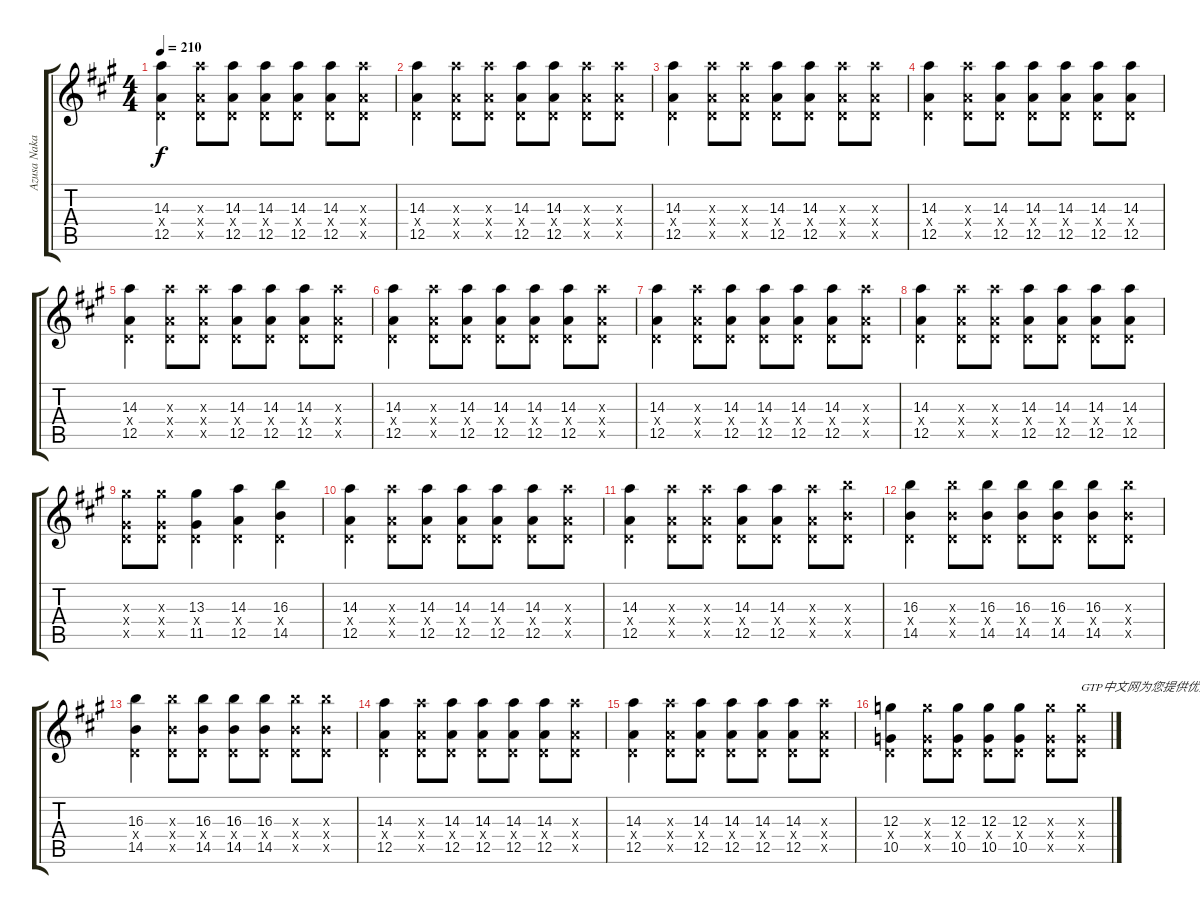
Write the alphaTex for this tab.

\track ("Azusa Nakano" "Azusa Naka") {instrument overdrivenguitar}
\staff {score tabs}
\tuning (E4 B3 G3 D3 A2 E2) {hide}
\ts (4 4)
\tempo 210
\clef g2
\ks a
(14.3 0.4{x} 12.5).4{dy f} (14.3{x} 0.4{x} 12.5{x}).8 (14.3 0.4{x} 12.5).8 (14.3 0.4{x} 12.5).8 (14.3 0.4{x} 12.5).8 (14.3 0.4{x} 12.5).8 (14.3{x} 0.4{x} 12.5{x}).8 |
(14.3 0.4{x} 12.5).4 (14.3{x} 0.4{x} 12.5{x}).8 (14.3{x} 0.4{x} 12.5{x}).8 (14.3 0.4{x} 12.5).8 (14.3 0.4{x} 12.5).8 (14.3{x} 0.4{x} 12.5{x}).8 (14.3{x} 0.4{x} 12.5{x}).8 |
(14.3 0.4{x} 12.5).4 (14.3{x} 0.4{x} 12.5{x}).8 (14.3{x} 0.4{x} 12.5{x}).8 (14.3 0.4{x} 12.5).8 (14.3 0.4{x} 12.5).8 (14.3{x} 0.4{x} 12.5{x}).8 (14.3{x} 0.4{x} 12.5{x}).8 |
(14.3 0.4{x} 12.5).4 (14.3{x} 0.4{x} 12.5{x}).8 (14.3 0.4{x} 12.5).8 (14.3 0.4{x} 12.5).8 (14.3 0.4{x} 12.5).8 (14.3 0.4{x} 12.5).8 (14.3 0.4{x} 12.5).8 |
(14.3 0.4{x} 12.5).4 (14.3{x} 0.4{x} 12.5{x}).8 (14.3{x} 0.4{x} 12.5{x}).8 (14.3 0.4{x} 12.5).8 (14.3 0.4{x} 12.5).8 (14.3 0.4{x} 12.5).8 (14.3{x} 0.4{x} 12.5{x}).8 |
(14.3 0.4{x} 12.5).4 (14.3{x} 0.4{x} 12.5{x}).8 (14.3 0.4{x} 12.5).8 (14.3 0.4{x} 12.5).8 (14.3 0.4{x} 12.5).8 (14.3 0.4{x} 12.5).8 (14.3{x} 0.4{x} 12.5{x}).8 |
(14.3 0.4{x} 12.5).4 (14.3{x} 0.4{x} 12.5{x}).8 (14.3 0.4{x} 12.5).8 (14.3 0.4{x} 12.5).8 (14.3 0.4{x} 12.5).8 (14.3 0.4{x} 12.5).8 (14.3{x} 0.4{x} 12.5{x}).8 |
(14.3 0.4{x} 12.5).4 (14.3{x} 0.4{x} 12.5{x}).8 (14.3{x} 0.4{x} 12.5{x}).8 (14.3 0.4{x} 12.5).8 (14.3 0.4{x} 12.5).8 (14.3 0.4{x} 12.5).8 (14.3 0.4{x} 12.5).8 |
(13.3{x} 0.4{x} 11.5{x}).8 (13.3{x} 0.4{x} 11.5{x}).8 (13.3 0.4{x} 11.5).4 (14.3 0.4{x} 12.5).4 (16.3 0.4{x} 14.5).4 |
(14.3 0.4{x} 12.5).4 (14.3{x} 0.4{x} 12.5{x}).8 (14.3 0.4{x} 12.5).8 (14.3 0.4{x} 12.5).8 (14.3 0.4{x} 12.5).8 (14.3 0.4{x} 12.5).8 (14.3{x} 0.4{x} 12.5{x}).8 |
(14.3 0.4{x} 12.5).4 (14.3{x} 0.4{x} 12.5{x}).8 (14.3{x} 0.4{x} 12.5{x}).8 (14.3 0.4{x} 12.5).8 (14.3 0.4{x} 12.5).8 (14.3{x} 0.4{x} 12.5{x}).8 (16.3{x} 0.4{x} 14.5{x}).8 |
(16.3 0.4{x} 14.5).4 (16.3{x} 0.4{x} 14.5{x}).8 (16.3 0.4{x} 14.5).8 (16.3 0.4{x} 14.5).8 (16.3 0.4{x} 14.5).8 (16.3 0.4{x} 14.5).8 (16.3{x} 0.4{x} 14.5{x}).8 |
(16.3 0.4{x} 14.5).4 (16.3{x} 0.4{x} 14.5{x}).8 (16.3 0.4{x} 14.5).8 (16.3 0.4{x} 14.5).8 (16.3 0.4{x} 14.5).8 (16.3{x} 0.4{x} 14.5{x}).8 (16.3{x} 0.4{x} 14.5{x}).8 |
(14.3 0.4{x} 12.5).4 (14.3{x} 0.4{x} 12.5{x}).8 (14.3 0.4{x} 12.5).8 (14.3 0.4{x} 12.5).8 (14.3 0.4{x} 12.5).8 (14.3 0.4{x} 12.5).8 (14.3{x} 0.4{x} 12.5{x}).8 |
(14.3 0.4{x} 12.5).4 (14.3{x} 0.4{x} 12.5{x}).8 (14.3 0.4{x} 12.5).8 (14.3 0.4{x} 12.5).8 (14.3 0.4{x} 12.5).8 (14.3 0.4{x} 12.5).8 (14.3{x} 0.4{x} 12.5{x}).8 |
(12.3 0.4{x} 10.5).4 (12.3{x} 0.4{x} 10.5{x}).8 (12.3 0.4{x} 10.5).8 (12.3 0.4{x} 10.5).8 (12.3 0.4{x} 10.5).8 (12.3{x} 0.4{x} 10.5{x}).8 (12.3{x} 0.4{x} 10.5{x}).8{txt "GTP中文网为您提供优秀的谱子"}
